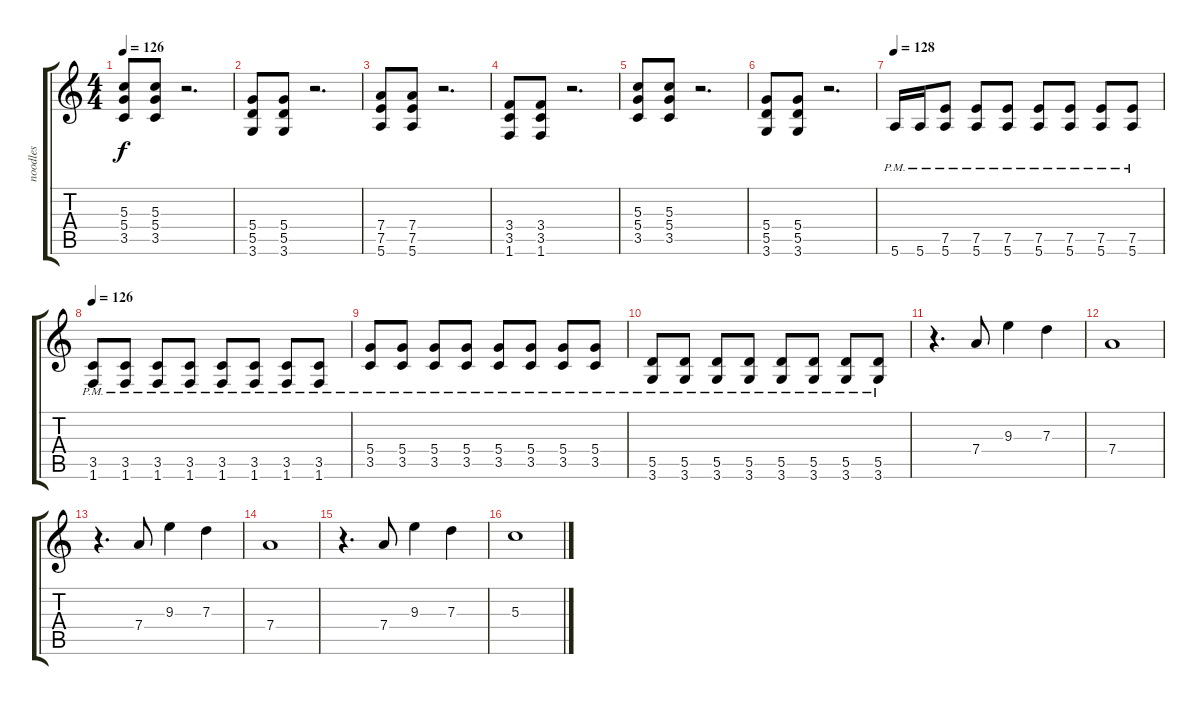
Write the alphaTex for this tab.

\track ("noodles" "noodles") {instrument distortionguitar}
\staff {score tabs}
\tuning (E4 B3 G3 D3 A2 E2) {hide}
\ts (4 4)
\tempo 126
\clef g2
\ks c
(5.3 5.4 3.5).8{dy f} (5.3 5.4 3.5).8 r.2{d} |
(5.4 5.5 3.6).8 (5.4 5.5 3.6).8 r.2{d} |
(7.4 7.5 5.6).8 (7.4 7.5 5.6).8 r.2{d} |
(3.4 3.5 1.6).8 (3.4 3.5 1.6).8 r.2{d} |
(5.3 5.4 3.5).8 (5.3 5.4 3.5).8 r.2{d} |
(5.4 5.5 3.6).8 (5.4 5.5 3.6).8 r.2{d} |
\tempo 128
5.6{pm}.16 5.6{pm}.16 (7.5{pm} 5.6{pm}).8 (7.5{pm} 5.6{pm}).8 (7.5{pm} 5.6{pm}).8 (7.5{pm} 5.6{pm}).8 (7.5{pm} 5.6{pm}).8 (7.5{pm} 5.6{pm}).8 (7.5{pm} 5.6{pm}).8 |
\tempo 126
(3.5{pm} 1.6{pm}).8 (3.5{pm} 1.6{pm}).8 (3.5{pm} 1.6{pm}).8 (3.5{pm} 1.6{pm}).8 (3.5{pm} 1.6{pm}).8 (3.5{pm} 1.6{pm}).8 (3.5{pm} 1.6{pm}).8 (3.5{pm} 1.6{pm}).8 |
(5.4{pm} 3.5{pm}).8 (5.4{pm} 3.5{pm}).8 (5.4{pm} 3.5{pm}).8 (5.4{pm} 3.5{pm}).8 (5.4{pm} 3.5{pm}).8 (5.4{pm} 3.5{pm}).8 (5.4{pm} 3.5{pm}).8 (5.4{pm} 3.5{pm}).8 |
(5.5{pm} 3.6{pm}).8 (5.5{pm} 3.6{pm}).8 (5.5{pm} 3.6{pm}).8 (5.5{pm} 3.6{pm}).8 (5.5{pm} 3.6{pm}).8 (5.5{pm} 3.6{pm}).8 (5.5{pm} 3.6{pm}).8 (5.5{pm} 3.6{pm}).8 |
r.4{d instrument electricguitarjazz} 7.4.8 9.3.4 7.3.4 |
7.4.1 |
r.4{d} 7.4.8 9.3.4 7.3.4 |
7.4.1 |
r.4{d} 7.4.8 9.3.4 7.3.4 |
5.3.1
